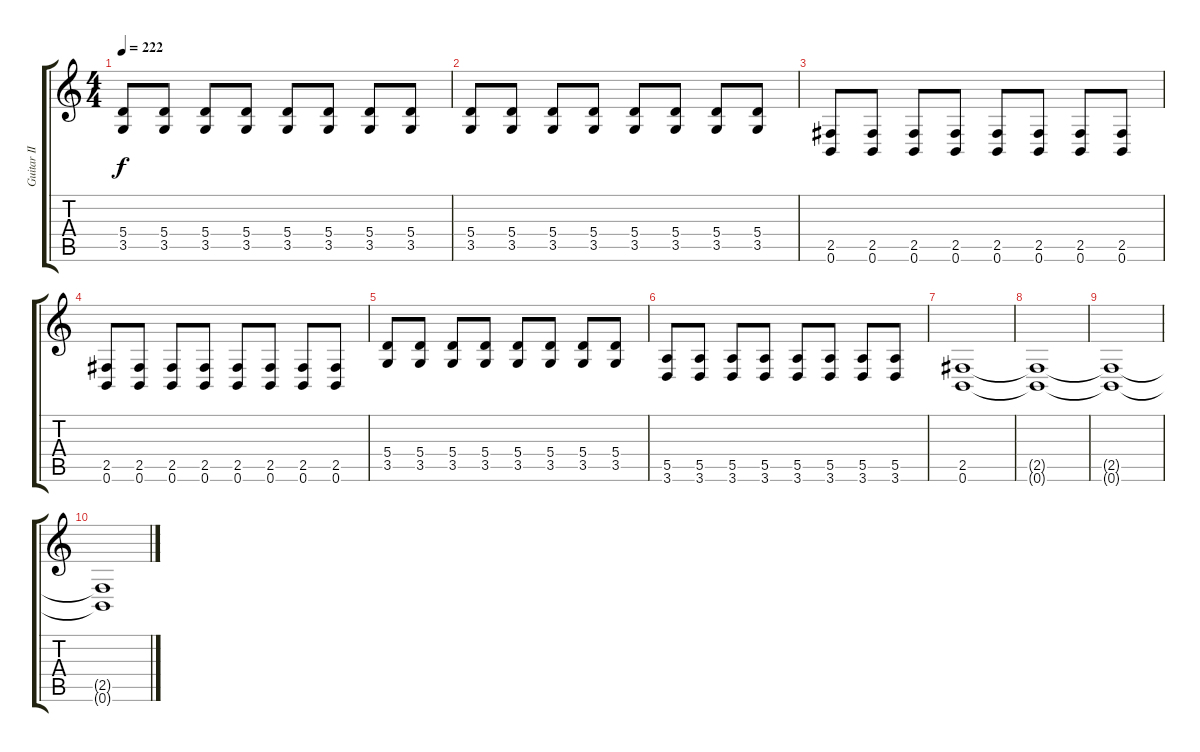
\track ("Guitar II" "Guitar II") {instrument distortionguitar}
\staff {score tabs}
\tuning (B3 Gb3 D3 A2 E2 B1) {hide}
\ts (4 4)
\tempo 222
\clef g2
\ks c
(5.4 3.5).8{dy f} (5.4 3.5).8 (5.4 3.5).8 (5.4 3.5).8 (5.4 3.5).8 (5.4 3.5).8 (5.4 3.5).8 (5.4 3.5).8 |
(5.4 3.5).8 (5.4 3.5).8 (5.4 3.5).8 (5.4 3.5).8 (5.4 3.5).8 (5.4 3.5).8 (5.4 3.5).8 (5.4 3.5).8 |
(2.5 0.6).8 (2.5 0.6).8 (2.5 0.6).8 (2.5 0.6).8 (2.5 0.6).8 (2.5 0.6).8 (2.5 0.6).8 (2.5 0.6).8 |
(2.5 0.6).8 (2.5 0.6).8 (2.5 0.6).8 (2.5 0.6).8 (2.5 0.6).8 (2.5 0.6).8 (2.5 0.6).8 (2.5 0.6).8 |
(5.4 3.5).8 (5.4 3.5).8 (5.4 3.5).8 (5.4 3.5).8 (5.4 3.5).8 (5.4 3.5).8 (5.4 3.5).8 (5.4 3.5).8 |
(5.5 3.6).8 (5.5 3.6).8 (5.5 3.6).8 (5.5 3.6).8 (5.5 3.6).8 (5.5 3.6).8 (5.5 3.6).8 (5.5 3.6).8 |
(2.5 0.6).1 |
(2.5{t} 0.6{t}).1 |
(2.5{t} 0.6{t}).1 |
(2.5{t} 0.6{t}).1
